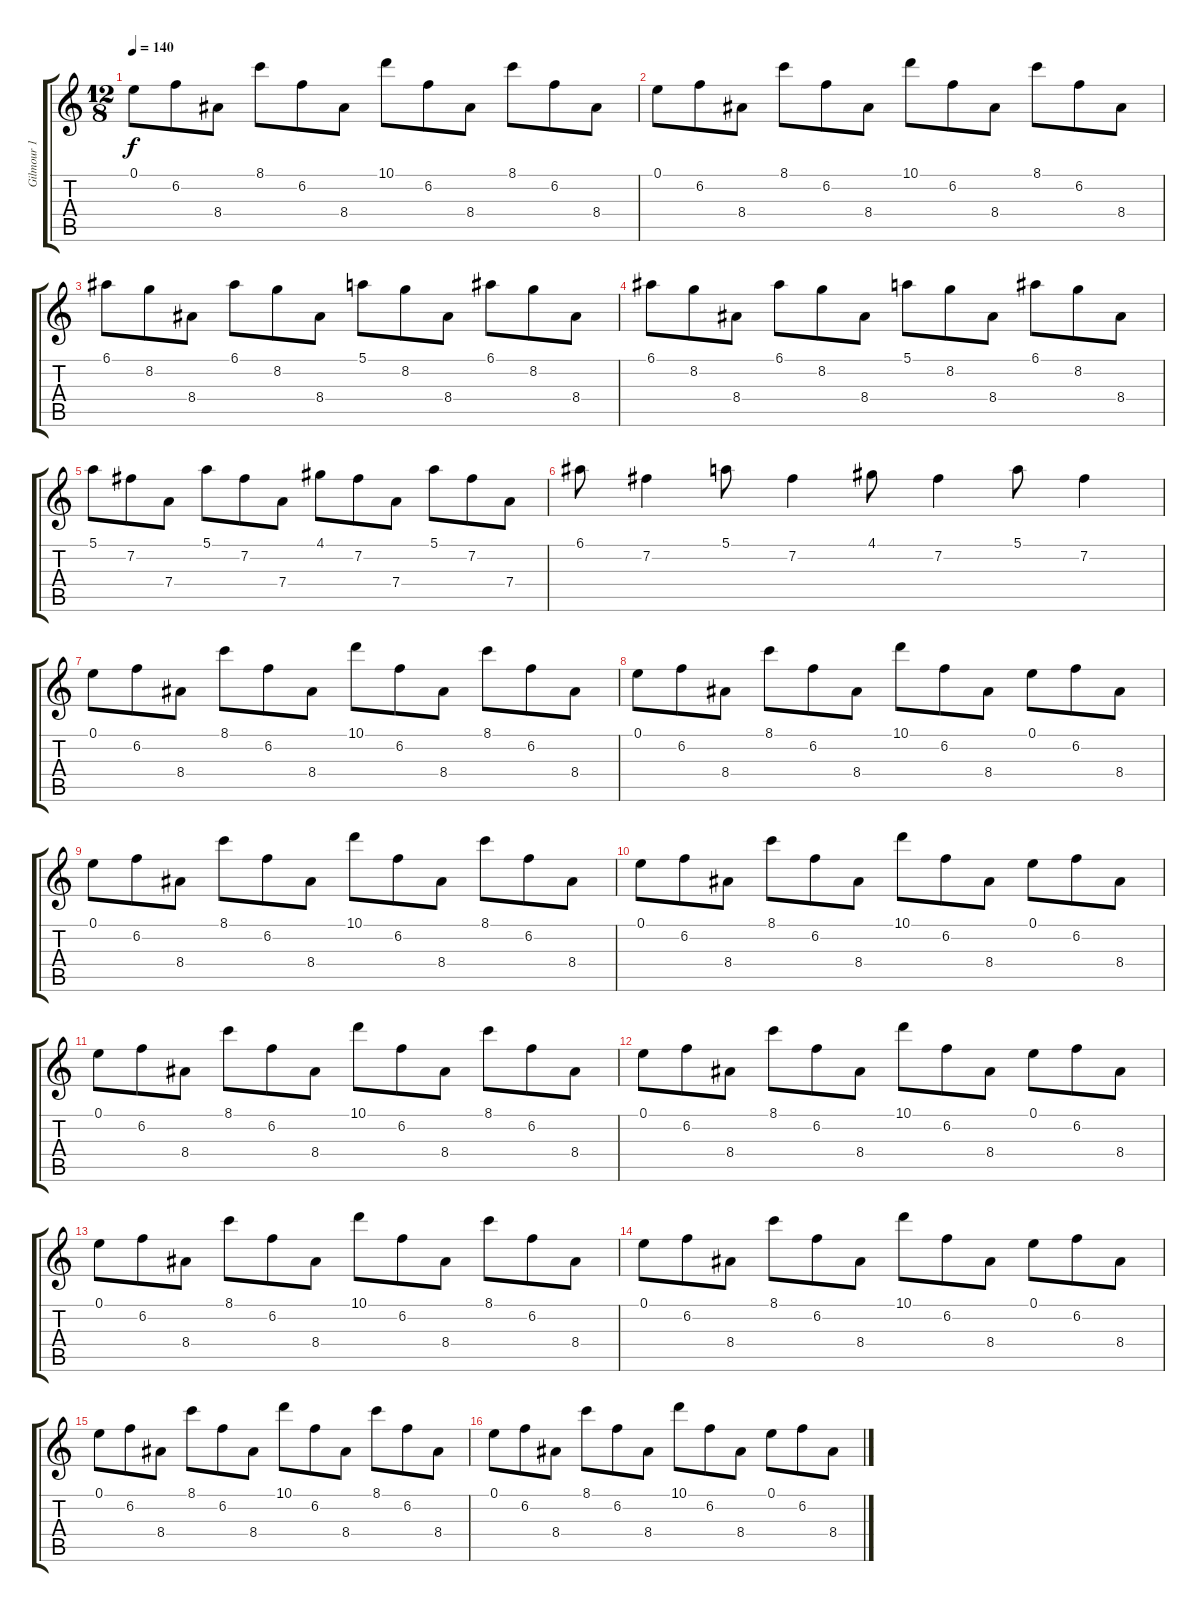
\track ("Gilmour 1" "Gilmour 1") {instrument electricguitarclean}
\staff {score tabs}
\tuning (E4 B3 G3 D3 A2 E2) {hide}
\ts (12 8)
\tempo 140
\clef g2
\ks c
0.1.8{dy f} 6.2.8 8.4.8 8.1.8 6.2.8 8.4.8 10.1.8 6.2.8 8.4.8 8.1.8 6.2.8 8.4.8 |
0.1.8 6.2.8 8.4.8 8.1.8 6.2.8 8.4.8 10.1.8 6.2.8 8.4.8 8.1.8 6.2.8 8.4.8 |
6.1.8 8.2.8 8.4.8 6.1.8 8.2.8 8.4.8 5.1.8 8.2.8 8.4.8 6.1.8 8.2.8 8.4.8 |
6.1.8 8.2.8 8.4.8 6.1.8 8.2.8 8.4.8 5.1.8 8.2.8 8.4.8 6.1.8 8.2.8 8.4.8 |
5.1.8 7.2.8 7.4.8 5.1.8 7.2.8 7.4.8 4.1.8 7.2.8 7.4.8 5.1.8 7.2.8 7.4.8 |
6.1.8 7.2.4 5.1.8 7.2.4 4.1.8 7.2.4 5.1.8 7.2.4 |
0.1.8 6.2.8 8.4.8 8.1.8 6.2.8 8.4.8 10.1.8 6.2.8 8.4.8 8.1.8 6.2.8 8.4.8 |
0.1.8 6.2.8 8.4.8 8.1.8 6.2.8 8.4.8 10.1.8 6.2.8 8.4.8 0.1.8 6.2.8 8.4.8 |
0.1.8 6.2.8 8.4.8 8.1.8 6.2.8 8.4.8 10.1.8 6.2.8 8.4.8 8.1.8 6.2.8 8.4.8 |
0.1.8 6.2.8 8.4.8 8.1.8 6.2.8 8.4.8 10.1.8 6.2.8 8.4.8 0.1.8 6.2.8 8.4.8 |
0.1.8{volume 14} 6.2.8 8.4.8 8.1.8 6.2.8 8.4.8 10.1.8 6.2.8 8.4.8 8.1.8 6.2.8 8.4.8 |
0.1.8{volume 12} 6.2.8 8.4.8 8.1.8 6.2.8 8.4.8 10.1.8 6.2.8 8.4.8 0.1.8 6.2.8 8.4.8 |
0.1.8{volume 10} 6.2.8 8.4.8 8.1.8 6.2.8 8.4.8 10.1.8 6.2.8 8.4.8 8.1.8 6.2.8 8.4.8 |
0.1.8{volume 8} 6.2.8 8.4.8 8.1.8 6.2.8 8.4.8 10.1.8 6.2.8 8.4.8 0.1.8 6.2.8 8.4.8 |
0.1.8{volume 6} 6.2.8 8.4.8 8.1.8 6.2.8 8.4.8 10.1.8 6.2.8 8.4.8 8.1.8 6.2.8 8.4.8 |
0.1.8{volume 4} 6.2.8 8.4.8 8.1.8 6.2.8 8.4.8 10.1.8 6.2.8 8.4.8 0.1.8 6.2.8 8.4.8
